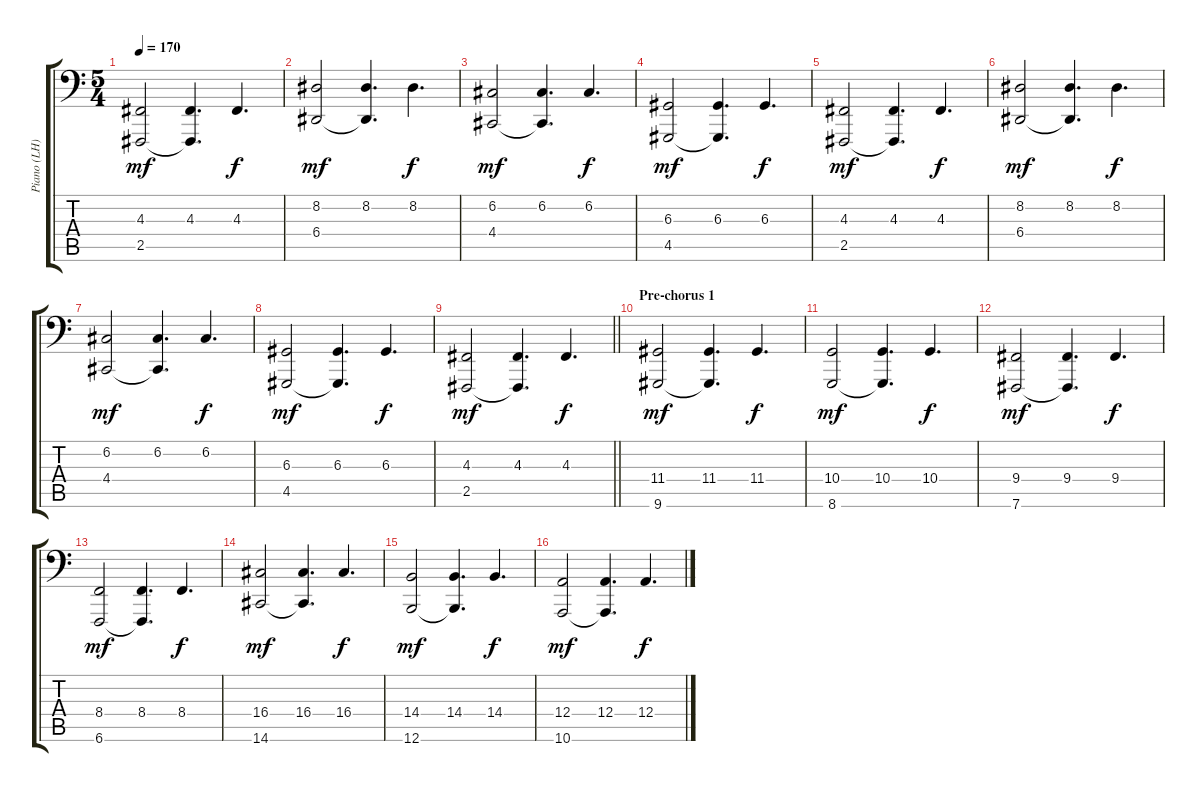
\track ("Piano (LH)" "Piano (LH)") {instrument electricpiano1}
\staff {score tabs}
\tuning (C3 G2 D2 A1 E1 B0) {hide}
\ts (5 4)
\tempo 170
\clef f4
\ks c
(4.3 2.5).2{dy mf} (4.3 2.5{t}).4{d} 4.3.4{d dy f} |
(8.2 6.4).2{dy mf} (8.2 6.4{t}).4{d} 8.2.4{d dy f} |
(6.2 4.4).2{dy mf} (6.2 4.4{t}).4{d} 6.2.4{d dy f} |
(6.3 4.5).2{dy mf} (6.3 4.5{t}).4{d} 6.3.4{d dy f} |
(4.3 2.5).2{dy mf} (4.3 2.5{t}).4{d} 4.3.4{d dy f} |
(8.2 6.4).2{dy mf} (8.2 6.4{t}).4{d} 8.2.4{d dy f} |
(6.2 4.4).2{dy mf} (6.2 4.4{t}).4{d} 6.2.4{d dy f} |
(6.3 4.5).2{dy mf} (6.3 4.5{t}).4{d} 6.3.4{d dy f} |
\barLineRight lightlight
(4.3 2.5).2{dy mf} (4.3 2.5{t}).4{d} 4.3.4{d dy f} |
\section ("" "Pre-chorus 1")
(11.4 9.6).2{dy mf} (11.4 9.6{t}).4{d} 11.4.4{d dy f} |
(10.4 8.6).2{dy mf} (10.4 8.6{t}).4{d} 10.4.4{d dy f} |
(9.4 7.6).2{dy mf} (9.4 7.6{t}).4{d} 9.4.4{d dy f} |
(8.4 6.6).2{dy mf} (8.4 6.6{t}).4{d} 8.4.4{d dy f} |
(16.4 14.6).2{dy mf} (16.4 14.6{t}).4{d} 16.4.4{d dy f} |
(14.4 12.6).2{dy mf} (14.4 12.6{t}).4{d} 14.4.4{d dy f} |
(12.4 10.6).2{dy mf} (12.4 10.6{t}).4{d} 12.4.4{d dy f}
